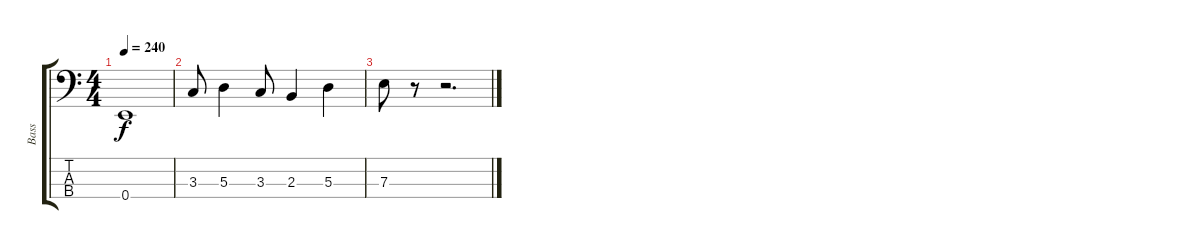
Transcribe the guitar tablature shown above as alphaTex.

\track ("Bass" "Bass") {instrument electricbassfinger}
\staff {score tabs}
\tuning (G2 D2 A1 E1) {hide}
\ts (4 4)
\tempo 240
\clef f4
\ks c
0.4.1{dy f} |
3.3.8 5.3.4 3.3.8 2.3.4 5.3.4 |
7.3.8 r.8 r.2{d}
